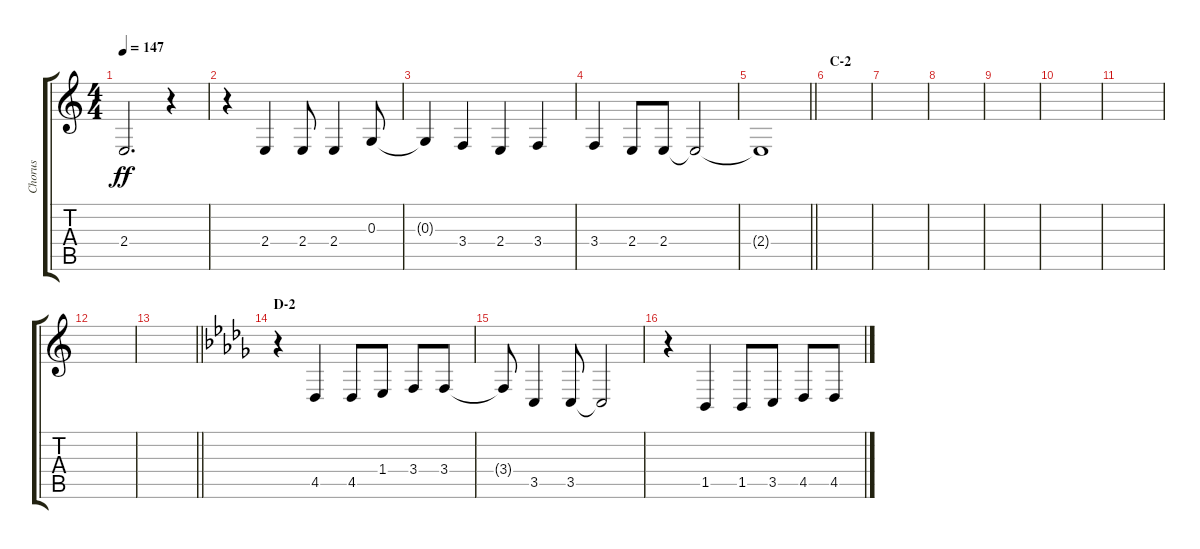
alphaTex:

\track ("Chorus" "Chorus") {instrument altosax}
\staff {score tabs}
\tuning (E4 B3 G3 D3 A2 E2) {hide}
\ts (4 4)
\tempo 147
\clef g2
\ks c
2.4.2{d dy ff} r.4 |
r.4 2.4.4 2.4.8 2.4.4 0.3.8 |
0.3{t}.4 3.4.4 2.4.4 3.4.4 |
3.4.4 2.4.8 2.4.8 2.4{t}.2 |
\barLineRight lightlight
2.4{t}.1 |
\section ("" "C-2")
|
|
|
|
|
|
|
\barLineRight lightlight
|
\section ("" "D-2")
\ks db
r.4 4.5.4 4.5.8 1.4.8 3.4.8 3.4.8 |
3.4{t}.8 3.5.4 3.5.8 3.5{t}.2 |
r.4 1.5.4 1.5.8 3.5.8 4.5.8 4.5.8
